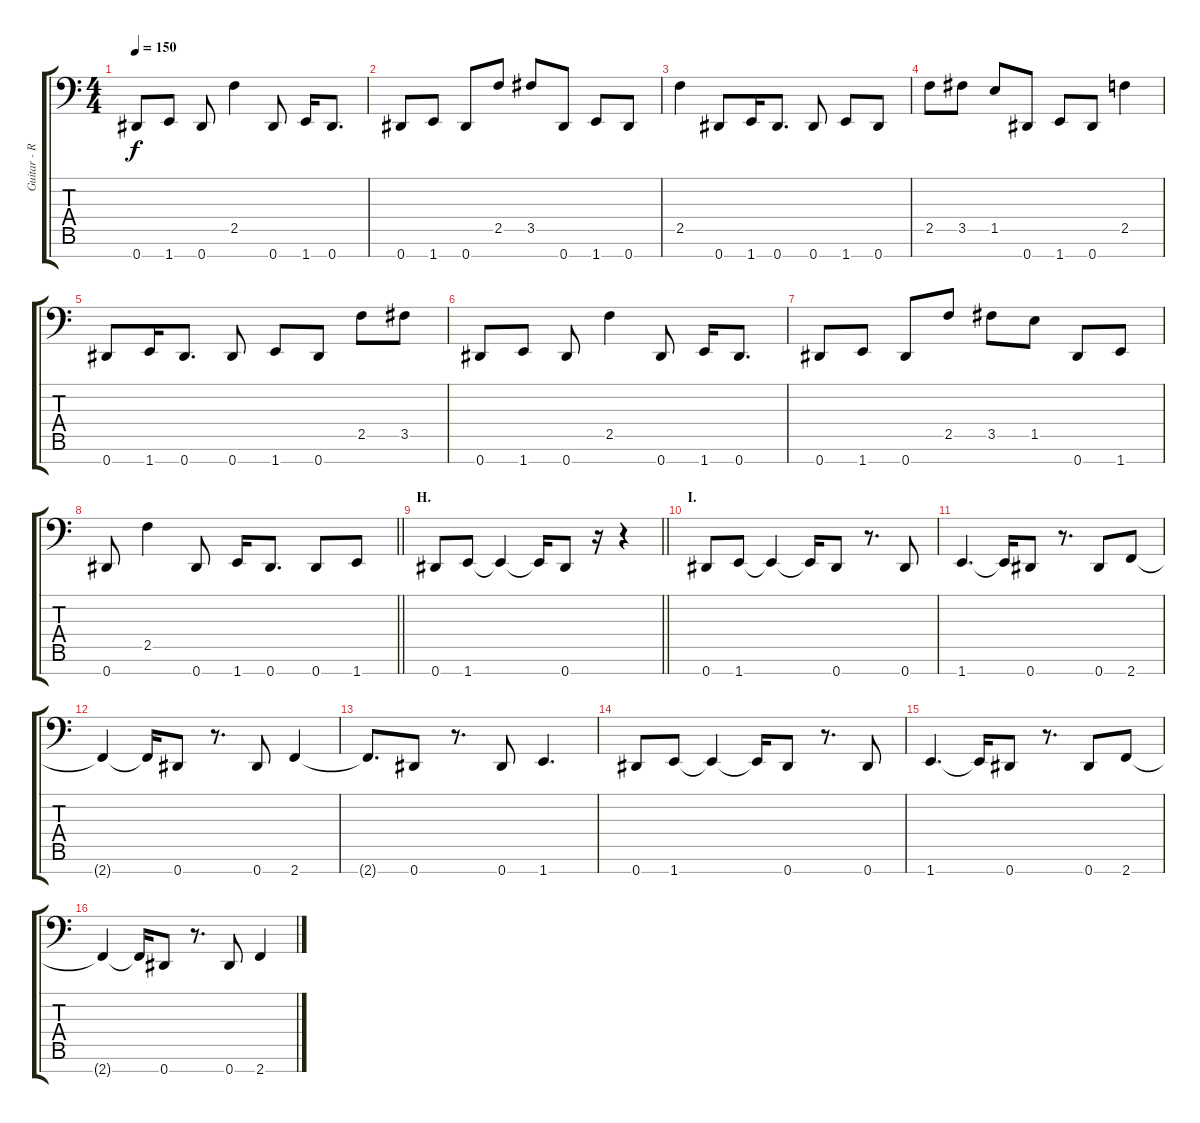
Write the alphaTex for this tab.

\track ("Guitar - Right" "Guitar - R") {instrument distortionguitar}
\staff {score tabs}
\tuning (Eb3 F3 Db3 Ab2 Eb2 Bb1 Eb1) {hide}
\ts (4 4)
\tempo 150
\clef f4
\ks c
0.7.8{dy f} 1.7.8 0.7.8 2.5.4 0.7.8 1.7.16 0.7.8{d} |
0.7.8 1.7.8 0.7.8 2.5.8 3.5.8 0.7.8 1.7.8 0.7.8 |
2.5.4 0.7.8 1.7.16 0.7.8{d} 0.7.8 1.7.8 0.7.8 |
2.5.8 3.5.8 1.5.8 0.7.8 1.7.8 0.7.8 2.5.4 |
0.7.8 1.7.16 0.7.8{d} 0.7.8 1.7.8 0.7.8 2.5.8 3.5.8 |
0.7.8 1.7.8 0.7.8 2.5.4 0.7.8 1.7.16 0.7.8{d} |
0.7.8 1.7.8 0.7.8 2.5.8 3.5.8 1.5.8 0.7.8 1.7.8 |
\barLineRight lightlight
0.7.8 2.5.4 0.7.8 1.7.16 0.7.8{d} 0.7.8 1.7.8 |
\section ("" "H.")
\barLineRight lightlight
0.7.8 1.7.8 1.7{t}.4 1.7{t}.16 0.7.8 r.16 r.4 |
\section ("" "I.")
0.7.8 1.7.8 1.7{t}.4 1.7{t}.16 0.7.8 r.8{d} 0.7.8 |
1.7.4{d} 1.7{t}.16 0.7.8 r.8{d} 0.7.8 2.7.8 |
2.7{t}.4 2.7{t}.16 0.7.8 r.8{d} 0.7.8 2.7.4 |
2.7{t}.8{d} 0.7.8 r.8{d} 0.7.8 1.7.4{d} |
0.7.8 1.7.8 1.7{t}.4 1.7{t}.16 0.7.8 r.8{d} 0.7.8 |
1.7.4{d} 1.7{t}.16 0.7.8 r.8{d} 0.7.8 2.7.8 |
2.7{t}.4 2.7{t}.16 0.7.8 r.8{d} 0.7.8 2.7.4
